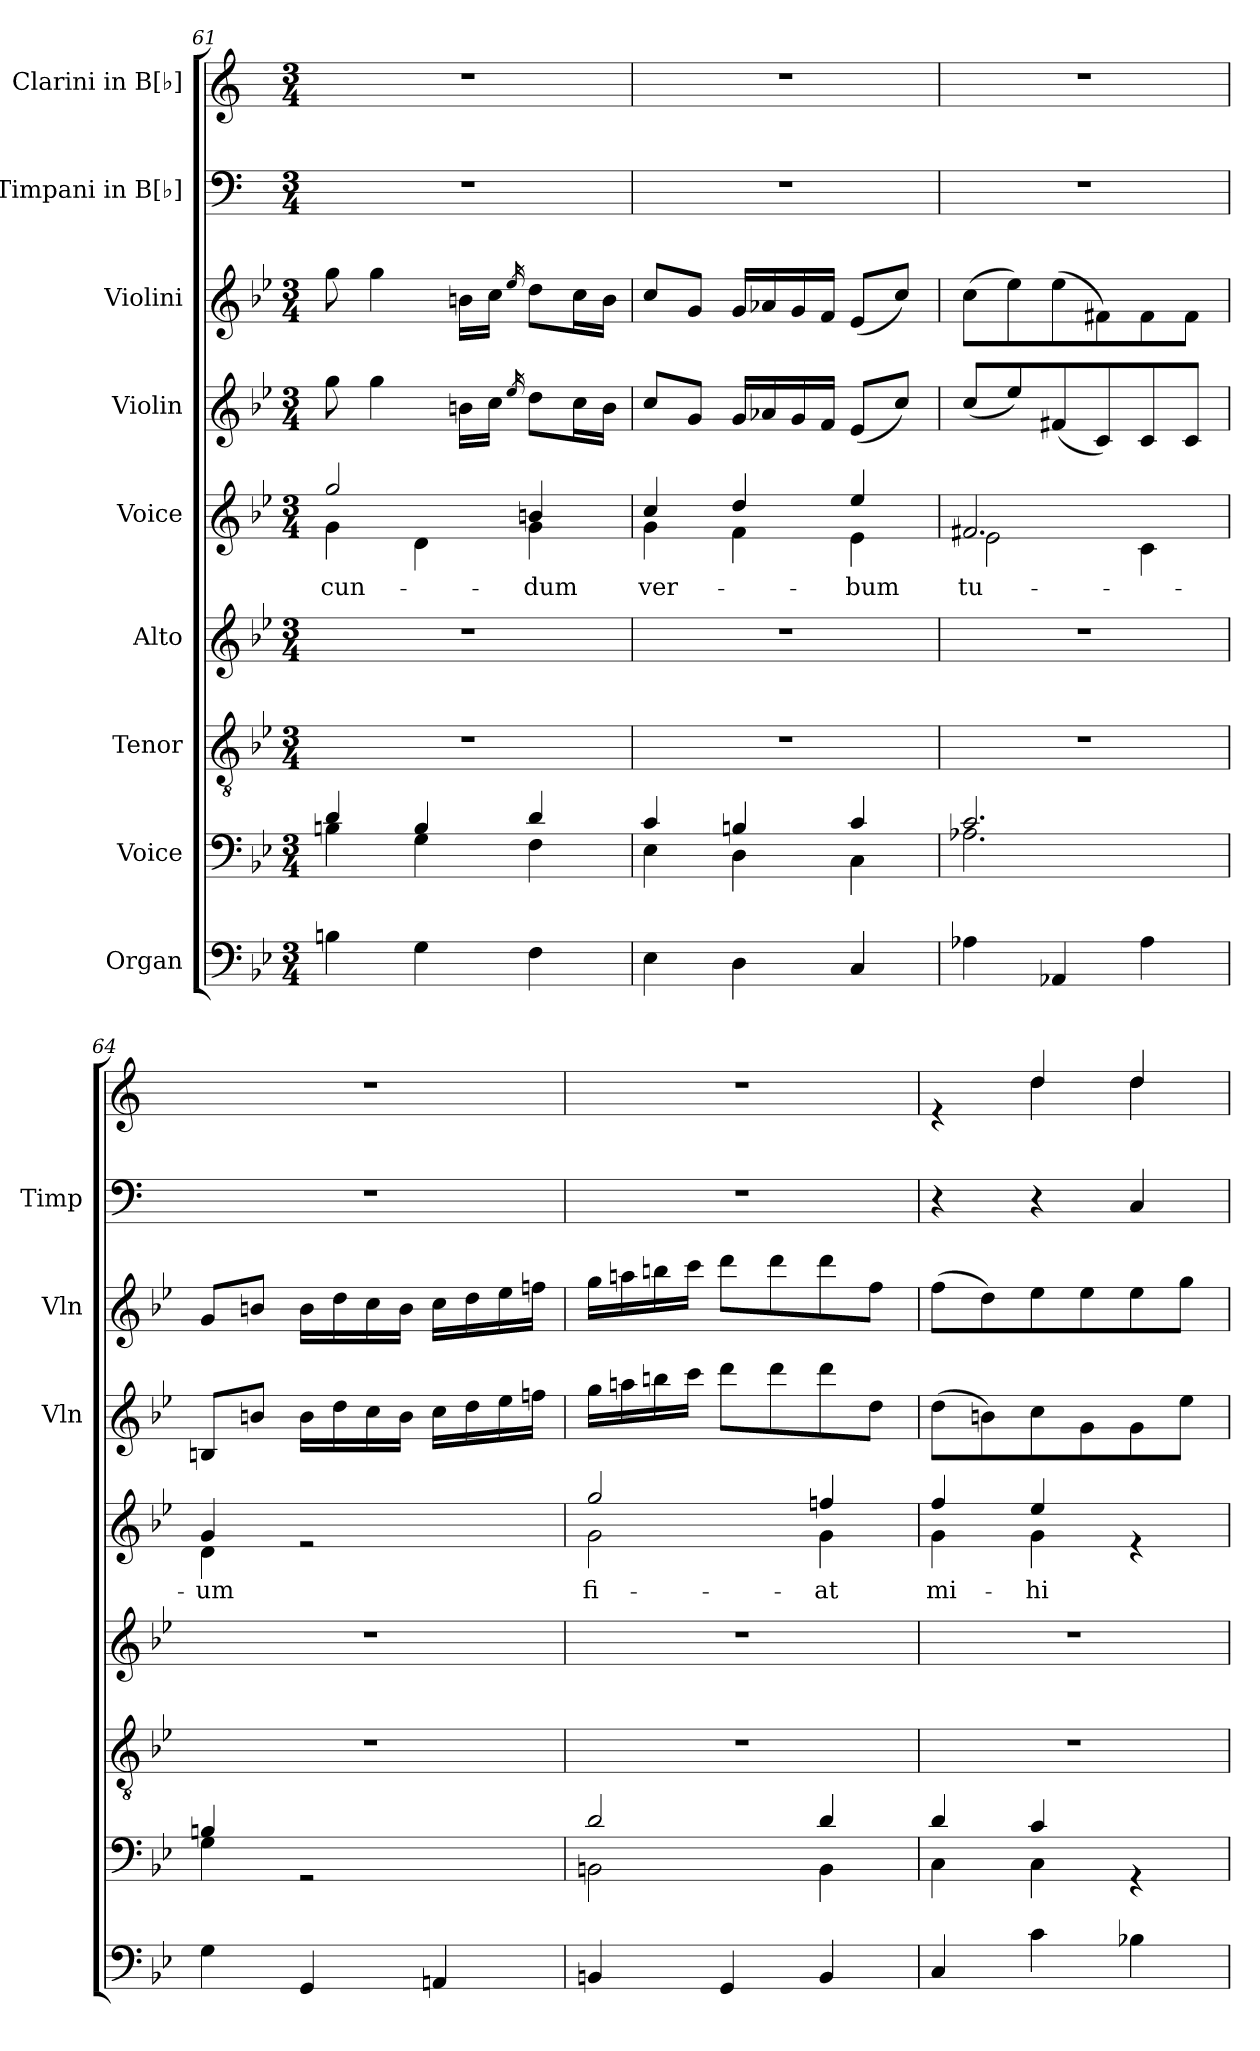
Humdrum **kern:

**kern	**kern	**kern	**kern	**kern	**text	**kern	**kern	**kern	**kern
*part9	*part8	*part7	*part6	*part5	*part5	*part4	*part3	*part2	*part1
*staff9	*staff8	*staff7	*staff6	*staff5	*staff5	*staff4	*staff3	*staff2	*staff1
*I"Organ	*I"Voice	*I"Tenor	*I"Alto	*I"Voice	*	*I"Violin	*I"Violini	*I"Timpani in B[♭]	*I"Clarini in B[♭]
*	*	*	*	*	*	*I'Vln	*I'Vln	*I'Timp	*
!!LO:PB:g=z
*clefF4	*clefF4	*clefGv2	*clefG2	*clefG2	*	*clefG2	*clefG2	*clefF4	*clefG2
*	*	*	*	*	*	*	*	*ITrd1c2	*ITrd1c2
*k[b-e-]	*k[b-e-]	*k[b-e-]	*k[b-e-]	*k[b-e-]	*	*k[b-e-]	*k[b-e-]	*k[b-e-]	*k[b-e-]
*M3/4	*M3/4	*M3/4	*M3/4	*M3/4	*	*M3/4	*M3/4	*M3/4	*M3/4
=61	=61	=61	=61	=61	=61	=61	=61	=61	=61
*	*^	*	*	*	*	*	*	*	*
!	!	!	!	!	!	!LO:LY:b	!	!	!	!
*	*	*	*	*	*^	*	*	*	*	*
4Bn\	4d/	4Bn\	2.r	2.r	2gg/	4g\	-cun-	8gg\	8gg\	2.r	2.r
.	.	.	.	.	.	.	.	4gg\	4gg\	.	.
4G\	4B/	4G\	.	.	.	4d\	.	.	.	.	.
.	.	.	.	.	.	.	.	16bn\LL	16bn\LL	.	.
.	.	.	.	.	.	.	.	16cc\JJ	16cc\JJ	.	.
.	.	.	.	.	.	.	.	16qee-/	16qee-/	.	.
!	!	!	!	!	!	!	!LO:LY:b	!	!	!	!
4F\	4d/	4F\	.	.	4bn/	4g\	-dum	8dd\L	8dd\L	.	.
.	.	.	.	.	.	.	.	16cc\L	16cc\L	.	.
.	.	.	.	.	.	.	.	16b\JJ	16b\JJ	.	.
=62	=62	=62	=62	=62	=62	=62	=62	=62	=62	=62	=62
!	!	!	!	!	!	!	!LO:LY:b	!	!	!	!
4E-\	4c/	4E-\	2.r	2.r	4cc/	4g\	ver-	8cc/L	8cc/L	2.r	2.r
.	.	.	.	.	.	.	.	8g/J	8g/J	.	.
4D\	4Bn/	4D\	.	.	4dd/	4f\	.	16g/LL	16g/LL	.	.
.	.	.	.	.	.	.	.	16a-X/	16a-X/	.	.
.	.	.	.	.	.	.	.	16g/	16g/	.	.
.	.	.	.	.	.	.	.	16f/JJ	16f/JJ	.	.
!	!	!	!	!	!	!	!LO:LY:b	!	!	!	!
4C/	4c/	4C\	.	.	4ee-/	4e-\	-bum	(8e-/L	(8e-/L	.	.
.	.	.	.	.	.	.	.	8cc/J)	8cc/J)	.	.
=63	=63	=63	=63	=63	=63	=63	=63	=63	=63	=63	=63
!	!	!	!	!	!	!	!LO:LY:b	!	!	!	!
4A-X\	2.c/	2.A-X\	2.r	2.r	2.f#X/	2e-\	tu-	(8cc/L	(8cc\L	2.r	2.r
.	.	.	.	.	.	.	.	8ee-/)	8ee-\)	.	.
4AA-X/	.	.	.	.	.	.	.	(8f#X/	(8ee-\	.	.
.	.	.	.	.	.	.	.	8c/)	8f#X\)	.	.
4A-\	.	.	.	.	.	4c\	.	8c/	8f#\	.	.
.	.	.	.	.	.	.	.	8c/J	8f#\J	.	.
=64	=64	=64	=64	=64	=64	=64	=64	=64	=64	=64	=64
!	!	!	!	!	!	!	!LO:LY:b	!	!	!	!
4G\	4Bn/	4G\	2.r	2.r	4g/	4d\	-um	8Bn/L	8g/L	2.r	2.r
.	.	.	.	.	.	.	.	8bn/J	8bn/J	.	.
4GG/	2rGG	2ryy	.	.	2re	2ryy	.	16b\LL	16b\LL	.	.
.	.	.	.	.	.	.	.	16dd\	16dd\	.	.
.	.	.	.	.	.	.	.	16cc\	16cc\	.	.
.	.	.	.	.	.	.	.	16b\JJ	16b\JJ	.	.
4AAn/	.	.	.	.	.	.	.	16cc\LL	16cc\LL	.	.
.	.	.	.	.	.	.	.	16dd\	16dd\	.	.
.	.	.	.	.	.	.	.	16ee-\	16ee-\	.	.
.	.	.	.	.	.	.	.	16ffn\JJ	16ffn\JJ	.	.
=65	=65	=65	=65	=65	=65	=65	=65	=65	=65	=65	=65
!	!	!	!	!	!	!	!LO:LY:b	!	!	!	!
4BBn/	2d/	2BBn\	2.r	2.r	2gg/	2g\	fi-	16gg\LL	16gg\LL	2.r	2.r
.	.	.	.	.	.	.	.	16aan\	16aan\	.	.
.	.	.	.	.	.	.	.	16bbn\	16bbn\	.	.
.	.	.	.	.	.	.	.	16ccc\JJ	16ccc\JJ	.	.
4GG/	.	.	.	.	.	.	.	8ddd\L	8ddd\L	.	.
.	.	.	.	.	.	.	.	8ddd\	8ddd\	.	.
!	!	!	!	!	!	!	!LO:LY:b	!	!	!	!
4BB/	4d/	4BB\	.	.	4ffn/	4g\	-at	8ddd\	8ddd\	.	.
.	.	.	.	.	.	.	.	8dd\J	8ff\J	.	.
!!LO:LB:g=z
=66	=66	=66	=66	=66	=66	=66	=66	=66	=66	=66	=66
!	!	!	!	!	!	!	!LO:LY:b	!	!	!	!
*	*	*	*	*	*	*	*	*	*	*	*^
4C/	4d/	4C\	2.r	2.r	4ff/	4g\	mi-	(8dd\L	(8ff\L	4r	4re	4ryy
.	.	.	.	.	.	.	.	8bn\)	8dd\)	.	.	.
!	!	!	!	!	!	!	!LO:LY:b	!	!	!	!	!
4c\	4c/	4C\	.	.	4ee-/	4g\	-hi	8cc\	8ee-\	4r	4cc/	4cc\
.	.	.	.	.	.	.	.	8g\	8ee-\	.	.	.
4B-X\	4rGG	4ryy	.	.	4re	4ryy	.	8g\	8ee-\	4BB-/	4cc/	4cc\
.	.	.	.	.	.	.	.	8ee-\J	8gg\J	.	.	.
*	*v	*v	*	*	*v	*v	*	*	*	*	*v	*v
=	=	=	=	=	=	=	=	=	=
*-	*-	*-	*-	*-	*-	*-	*-	*-	*-
